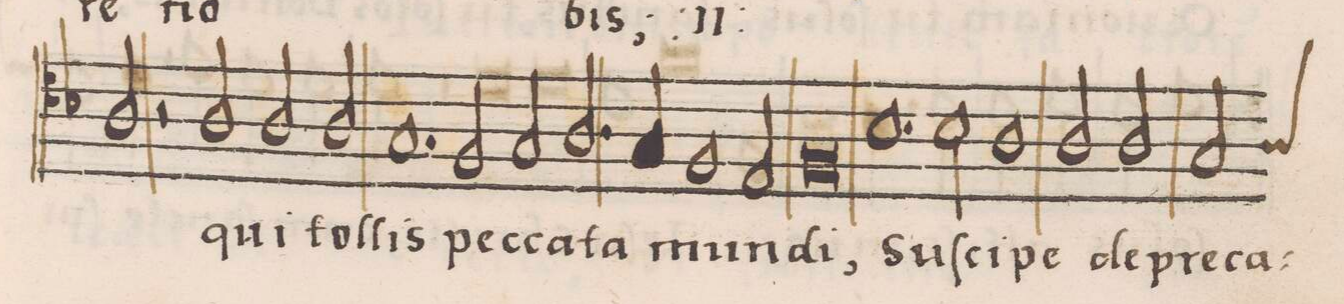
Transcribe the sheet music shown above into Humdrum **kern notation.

**kern	**text
*I"ALTVS	*
*clefC4	*
*k[b-]	*
*met(C|)	*
*M2/1	*
2A/	-bis
*	*Xij
2r	.
2A/	qui
=84-	=84-
2A/	.
2A/	tol-
1.G/	-lis
=85-	=85-
2F/	pec-
2G/	-ca-
[y2A/	-ta
=86-	=86-
4A/]	.
4G/	.
1F/	mun-
2E/	.
=87-	=87-
0F/	-di,
=88-	=88-
1.B-\	Su-
2B-\	-ſci-
=89-	=89-
1A\	-pe
2A/	de-
2A/	-pre-
=90-	=90-
*custos:A	*
2G/	-ca-
*-	*-
